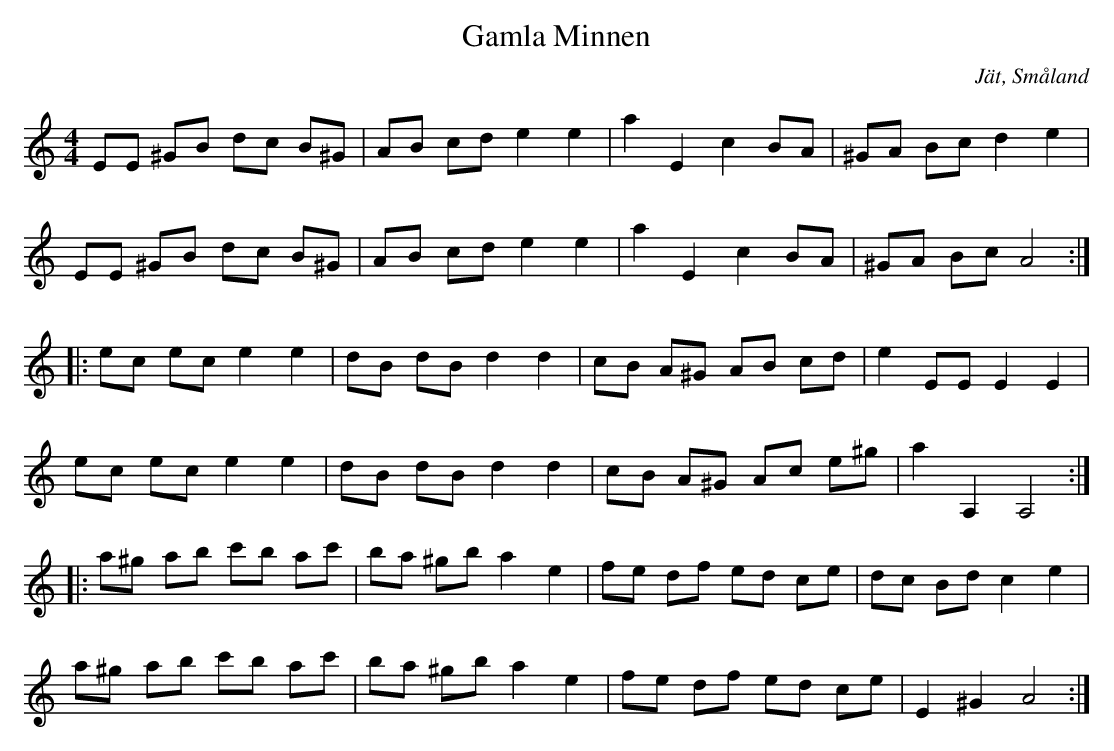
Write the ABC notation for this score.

X:1
T:Gamla Minnen
O:Jät, Småland
M:4/4
L:1/8
K:Am
EE ^GB dc B^G|AB cd e2 e2|a2 E2 c2 BA|^GA Bc d2 e2|
EE ^GB dc B^G|AB cd e2 e2|a2 E2 c2 BA|^GA Bc A4:|
|:ec ec e2 e2|dB dB d2 d2|cB A^G AB cd|e2 EE E2 E2|
ec ec e2 e2|dB dB d2 d2|cB A^G Ac e^g|a2 A,2 A,4:|
|:a^g ab c'b ac'|ba ^gb a2 e2|fe df ed ce|dc Bd c2 e2|
a^g ab c'b ac'|ba ^gb a2 e2|fe df ed ce|E2 ^G2 A4:|
